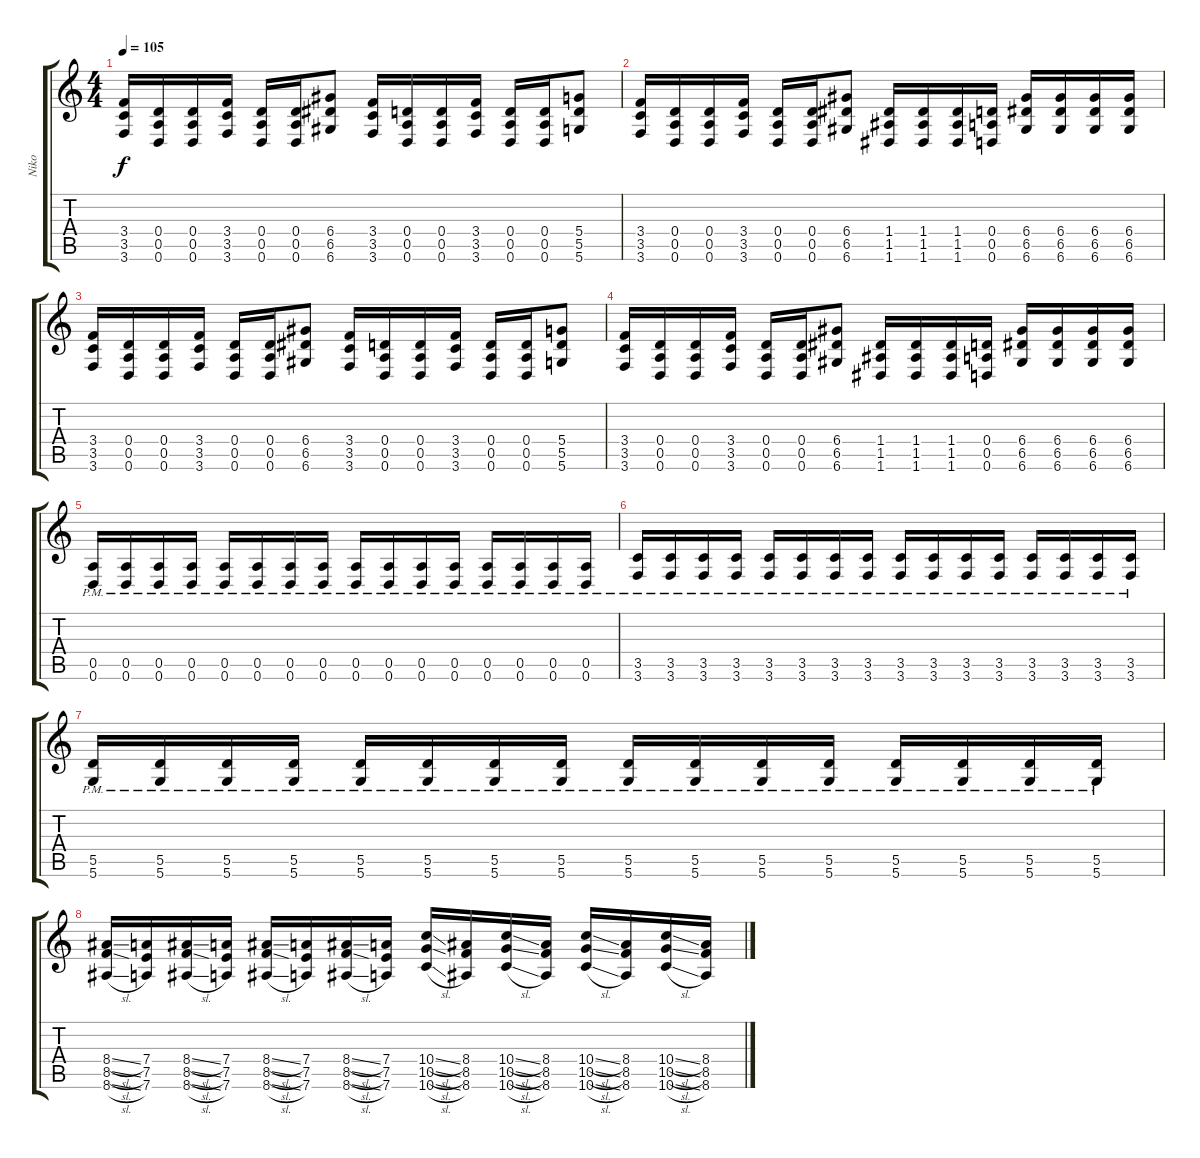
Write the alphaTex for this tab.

\track ("Niko" "Niko") {instrument distortionguitar}
\staff {score tabs}
\tuning (E4 B3 G3 D3 A2 D2) {hide}
\ts (4 4)
\tempo 105
\clef g2
\ks c
(3.4 3.5 3.6).16{dy f} (0.4 0.5 0.6).16 (0.4 0.5 0.6).16 (3.4 3.5 3.6).16 (0.4 0.5 0.6).16 (0.4 0.5 0.6).16 (6.4 6.5 6.6).8 (3.4 3.5 3.6).16 (0.4 0.5 0.6).16 (0.4 0.5 0.6).16 (3.4 3.5 3.6).16 (0.4 0.5 0.6).16 (0.4 0.5 0.6).16 (5.4 5.5 5.6).8 |
(3.4 3.5 3.6).16 (0.4 0.5 0.6).16 (0.4 0.5 0.6).16 (3.4 3.5 3.6).16 (0.4 0.5 0.6).16 (0.4 0.5 0.6).16 (6.4 6.5 6.6).8 (1.4 1.5 1.6).16 (1.4 1.5 1.6).16 (1.4 1.5 1.6).16 (0.4 0.5 0.6).16 (6.4 6.5 6.6).16 (6.4 6.5 6.6).16 (6.4 6.5 6.6).16 (6.4 6.5 6.6).16 |
(3.4 3.5 3.6).16 (0.4 0.5 0.6).16 (0.4 0.5 0.6).16 (3.4 3.5 3.6).16 (0.4 0.5 0.6).16 (0.4 0.5 0.6).16 (6.4 6.5 6.6).8 (3.4 3.5 3.6).16 (0.4 0.5 0.6).16 (0.4 0.5 0.6).16 (3.4 3.5 3.6).16 (0.4 0.5 0.6).16 (0.4 0.5 0.6).16 (5.4 5.5 5.6).8 |
(3.4 3.5 3.6).16 (0.4 0.5 0.6).16 (0.4 0.5 0.6).16 (3.4 3.5 3.6).16 (0.4 0.5 0.6).16 (0.4 0.5 0.6).16 (6.4 6.5 6.6).8 (1.4 1.5 1.6).16 (1.4 1.5 1.6).16 (1.4 1.5 1.6).16 (0.4 0.5 0.6).16 (6.4 6.5 6.6).16 (6.4 6.5 6.6).16 (6.4 6.5 6.6).16 (6.4 6.5 6.6).16 |
(0.5{pm} 0.6{pm}).16 (0.5{pm} 0.6{pm}).16 (0.5{pm} 0.6{pm}).16 (0.5{pm} 0.6{pm}).16 (0.5{pm} 0.6{pm}).16 (0.5{pm} 0.6{pm}).16 (0.5{pm} 0.6{pm}).16 (0.5{pm} 0.6{pm}).16 (0.5{pm} 0.6{pm}).16 (0.5{pm} 0.6{pm}).16 (0.5{pm} 0.6{pm}).16 (0.5{pm} 0.6{pm}).16 (0.5{pm} 0.6{pm}).16 (0.5{pm} 0.6{pm}).16 (0.5{pm} 0.6{pm}).16 (0.5{pm} 0.6{pm}).16 |
(3.5{pm} 3.6{pm}).16 (3.5{pm} 3.6{pm}).16 (3.5{pm} 3.6{pm}).16 (3.5{pm} 3.6{pm}).16 (3.5{pm} 3.6{pm}).16 (3.5{pm} 3.6{pm}).16 (3.5{pm} 3.6{pm}).16 (3.5{pm} 3.6{pm}).16 (3.5{pm} 3.6{pm}).16 (3.5{pm} 3.6{pm}).16 (3.5{pm} 3.6{pm}).16 (3.5{pm} 3.6{pm}).16 (3.5{pm} 3.6{pm}).16 (3.5{pm} 3.6{pm}).16 (3.5{pm} 3.6{pm}).16 (3.5{pm} 3.6{pm}).16 |
(5.5{pm} 5.6{pm}).16 (5.5{pm} 5.6{pm}).16 (5.5{pm} 5.6{pm}).16 (5.5{pm} 5.6{pm}).16 (5.5{pm} 5.6{pm}).16 (5.5{pm} 5.6{pm}).16 (5.5{pm} 5.6{pm}).16 (5.5{pm} 5.6{pm}).16 (5.5{pm} 5.6{pm}).16 (5.5{pm} 5.6{pm}).16 (5.5{pm} 5.6{pm}).16 (5.5{pm} 5.6{pm}).16 (5.5{pm} 5.6{pm}).16 (5.5{pm} 5.6{pm}).16 (5.5{pm} 5.6{pm}).16 (5.5{pm} 5.6{pm}).16 |
(8.4{sl} 8.5{sl} 8.6{sl}).16 (7.4 7.5 7.6).16 (8.4{sl} 8.5{sl} 8.6{sl}).16 (7.4 7.5 7.6).16 (8.4{sl} 8.5{sl} 8.6{sl}).16 (7.4 7.5 7.6).16 (8.4{sl} 8.5{sl} 8.6{sl}).16 (7.4 7.5 7.6).16 (10.4{sl} 10.5{sl} 10.6{sl}).16 (8.4 8.5 8.6).16 (10.4{sl} 10.5{sl} 10.6{sl}).16 (8.4 8.5 8.6).16 (10.4{sl} 10.5{sl} 10.6{sl}).16 (8.4 8.5 8.6).16 (10.4{sl} 10.5{sl} 10.6{sl}).16 (8.4 8.5 8.6).16
